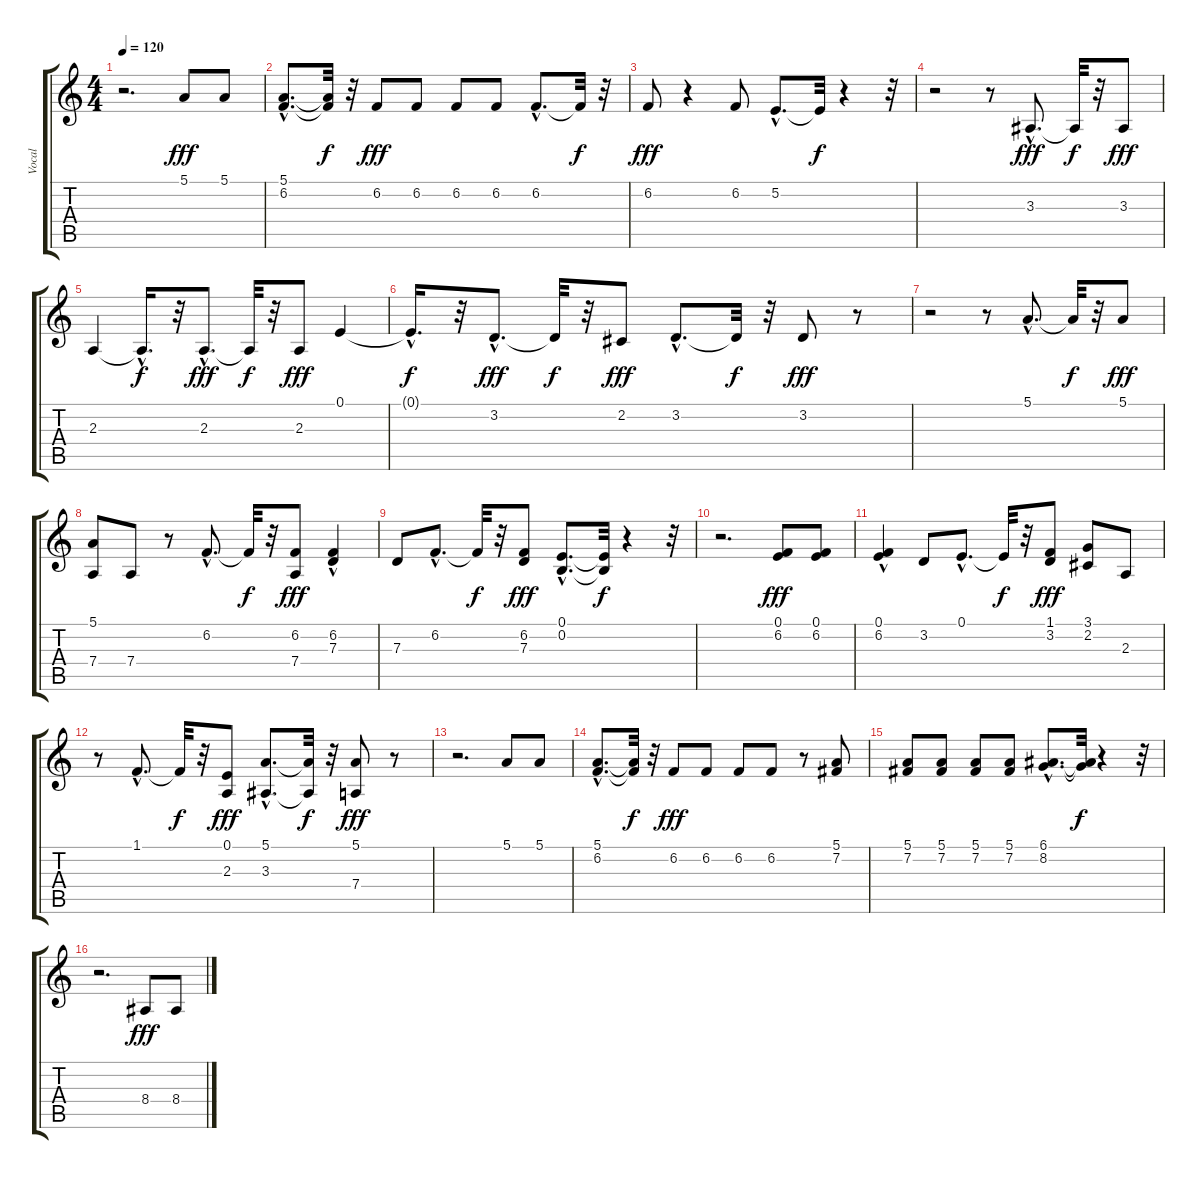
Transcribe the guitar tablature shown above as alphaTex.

\track ("Vocal" "Vocal") {instrument choiraahs}
\staff {score tabs}
\tuning (E4 B3 G3 D3 A2 E2) {hide}
\ts (4 4)
\tempo 120
\clef g2
\ks c
r.2{d dy fff} 5.1.8 5.1.8 |
(5.1{hac} 6.2{hac}).8{d} (5.1{t} 6.2{t}).32{dy f} r.32 6.2.8{dy fff} 6.2.8 6.2.8 6.2.8 6.2{hac}.8{d} 6.2{t}.32{dy f} r.32 |
6.2.8{dy fff} r.4 6.2.8 5.2{hac}.8{d} 5.2{t}.32{dy f} r.4 r.32 |
r.2 r.8 3.3{hac}.8{d dy fff} 3.3{t}.32{dy f} r.32 3.3.8{dy fff} |
2.3.4 2.3{hac t}.16{d dy f} r.32 2.3{hac}.8{d dy fff} 2.3{t}.32{dy f} r.32 2.3.8{dy fff} 0.1.4 |
0.1{hac t}.16{d dy f} r.32 3.2{hac}.8{d dy fff} 3.2{t}.32{dy f} r.32 2.2.8{dy fff} 3.2{hac}.8{d} 3.2{t}.32{dy f} r.32 3.2.8{dy fff} r.8 |
r.2 r.8 5.1{hac}.8{d} 5.1{t}.32{dy f} r.32 5.1.8{dy fff} |
(5.1 7.4).8 7.4.8 r.8 6.2{hac}.8{d} 6.2{t}.32{dy f} r.32 (6.2 7.4).8{dy fff} (6.2 7.3{hac}).4 |
7.3.8 6.2{hac}.8{d} 6.2{t}.32{dy f} r.32 (6.2 7.3).8{dy fff} (0.1{hac} 0.2{hac}).8{d} (0.1{t} 0.2{t}).32{dy f} r.4 r.32 |
r.2{d} (0.1 6.2).8{dy fff} (0.1 6.2).8 |
(0.1 6.2{hac}).4 3.2.8 0.1{hac}.8{d} 0.1{t}.32{dy f} r.32 (1.1 3.2).8{dy fff} (3.1 2.2).8 2.3.8 |
r.8 1.1{hac}.8{d} 1.1{t}.32{dy f} r.32 (0.1 2.3).8{dy fff} (5.1{hac} 3.3{hac}).8{d} (5.1{t} 3.3{t}).32{dy f} r.32 (5.1 7.4).8{dy fff} r.8 |
r.2{d} 5.1.8 5.1.8 |
(5.1{hac} 6.2{hac}).8{d} (5.1{t} 6.2{t}).32{dy f} r.32 6.2.8{dy fff} 6.2.8 6.2.8 6.2.8 r.8 (5.1 7.2).8 |
(5.1 7.2).8 (5.1 7.2).8 (5.1 7.2).8 (5.1 7.2).8 (6.1{hac} 8.2{hac}).8{d} (6.1{t} 8.2{t}).32{dy f} r.4 r.32 |
r.2{d} 8.4.8{dy fff} 8.4.8
